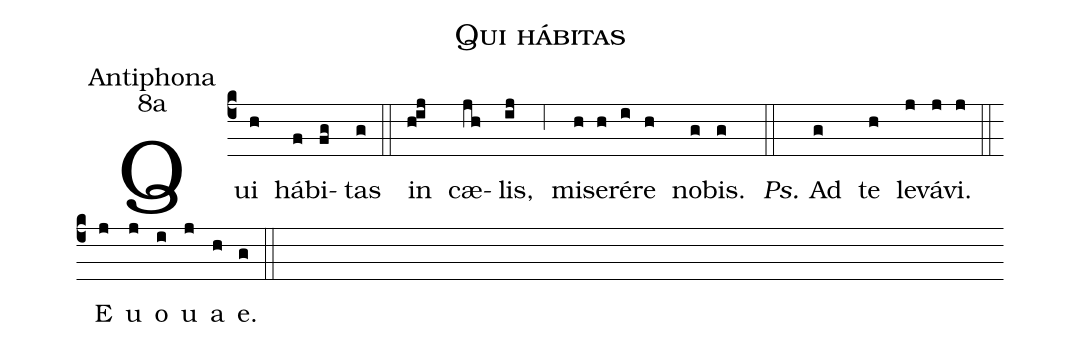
name:Qui hábitas;
office-part:Antiphona;
mode:8a;
%%
(c4) Qui(h) há(f)bi(fg)tas(g) (::) in(h!ij) cæ(jh)lis,(ij) (;6) mi(h)se(h)ré(i)re(h) no(g)bis.(g) (::)
<i>Ps.</i> {A}d(g) te(h) le(j)vá(j)vi.(j) (::)
<eu> E(j) u(j) o(i) u(j) a(h) e.(g) </eu>(::)
